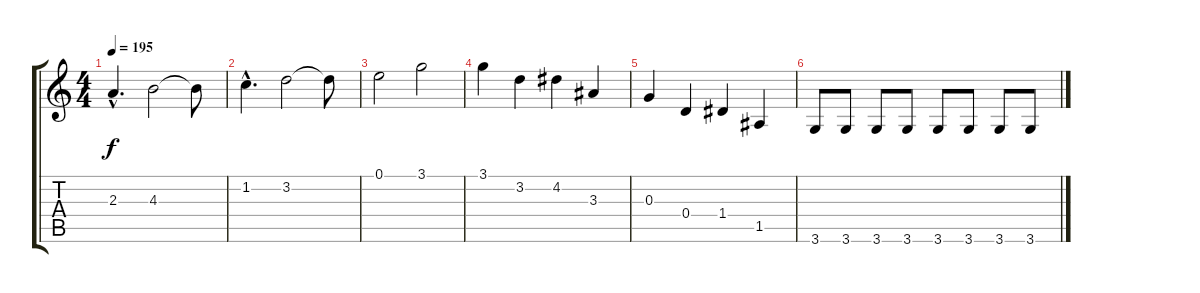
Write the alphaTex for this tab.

\track "" {instrument acousticguitarnylon}
\staff {score tabs}
\tuning (E4 B3 G3 D3 A2 E2) {hide}
\ts (4 4)
\tempo 195
\clef g2
\ks c
2.3{hac}.4{d dy f} 4.3.2 4.3{t}.8 |
1.2{hac}.4{d} 3.2.2 3.2{t}.8 |
0.1.2 3.1.2 |
3.1.4 3.2.4 4.2.4 3.3.4 |
0.3.4 0.4.4 1.4.4 1.5.4 |
3.6.8 3.6.8 3.6.8 3.6.8 3.6.8 3.6.8 3.6.8 3.6.8
